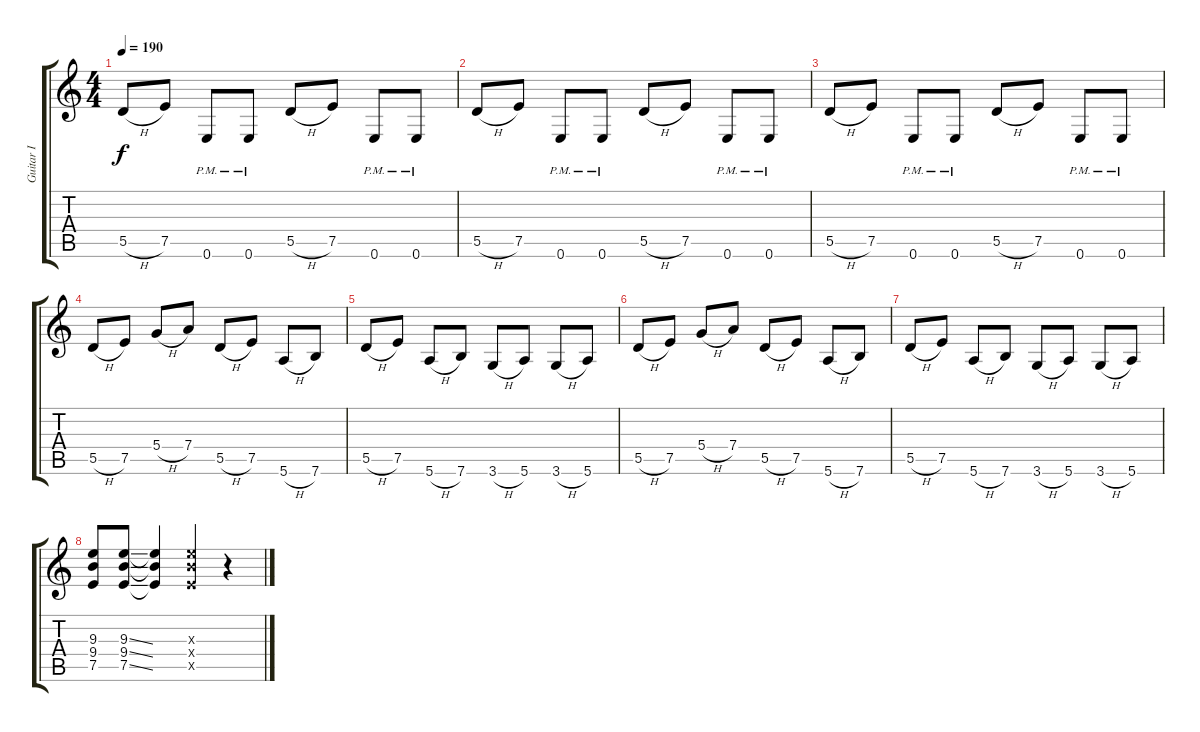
\track ("Guitar I" "Guitar I") {instrument distortionguitar}
\staff {score tabs}
\tuning (E4 B3 G3 D3 A2 E2) {hide}
\ts (4 4)
\tempo 190
\clef g2
\ks c
5.5{h}.8{dy f} 7.5.8 0.6{pm}.8 0.6{pm}.8 5.5{h}.8 7.5.8 0.6{pm}.8 0.6{pm}.8 |
5.5{h}.8 7.5.8 0.6{pm}.8 0.6{pm}.8 5.5{h}.8 7.5.8 0.6{pm}.8 0.6{pm}.8 |
5.5{h}.8 7.5.8 0.6{pm}.8 0.6{pm}.8 5.5{h}.8 7.5.8 0.6{pm}.8 0.6{pm}.8 |
5.5{h}.8 7.5.8 5.4{h}.8 7.4.8 5.5{h}.8 7.5.8 5.6{h}.8 7.6.8 |
5.5{h}.8 7.5.8 5.6{h}.8 7.6.8 3.6{h}.8 5.6.8 3.6{h}.8 5.6.8 |
5.5{h}.8 7.5.8 5.4{h}.8 7.4.8 5.5{h}.8 7.5.8 5.6{h}.8 7.6.8 |
5.5{h}.8 7.5.8 5.6{h}.8 7.6.8 3.6{h}.8 5.6.8 3.6{h}.8 5.6.8 |
(9.3 9.4 7.5).8 (9.3{ss} 9.4{ss} 7.5{ss}).8 (9.3{t} 9.4{t} 7.5{t}).4 (9.3{x} 9.4{x} 7.5{x}).4 r.4
